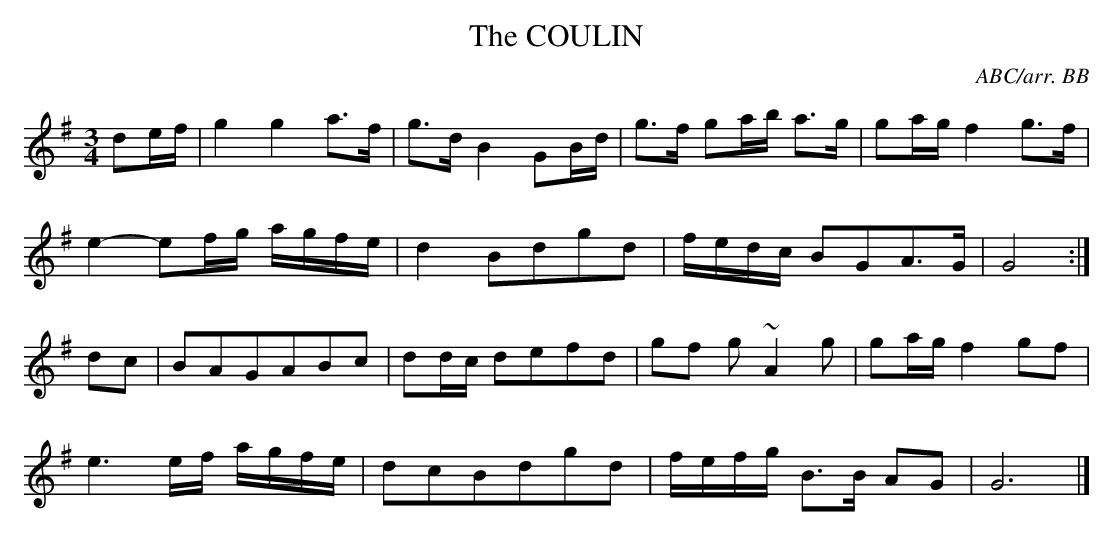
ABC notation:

X:1
T:COULIN, The
Y:"andantino con espress."
C:ABC/arr. BB
L:1/8
M:3/4
K:G
de/f/|g2g2a>f|g>dB2 GB/d/|g>f ga/b/ a>g|ga/g/ f2g>f|
e2-ef/g/ a/g/f/e/|d2 Bdgd|f/e/d/c/ BGA>G|G4:|
dc|BAGABc|dd/c/ defd|gf g~A2g|ga/g/ f2gf|
e3 e/f/ a/g/f/e/|dcBdgd|f/e/f/g/ B>B AG|G6|]
